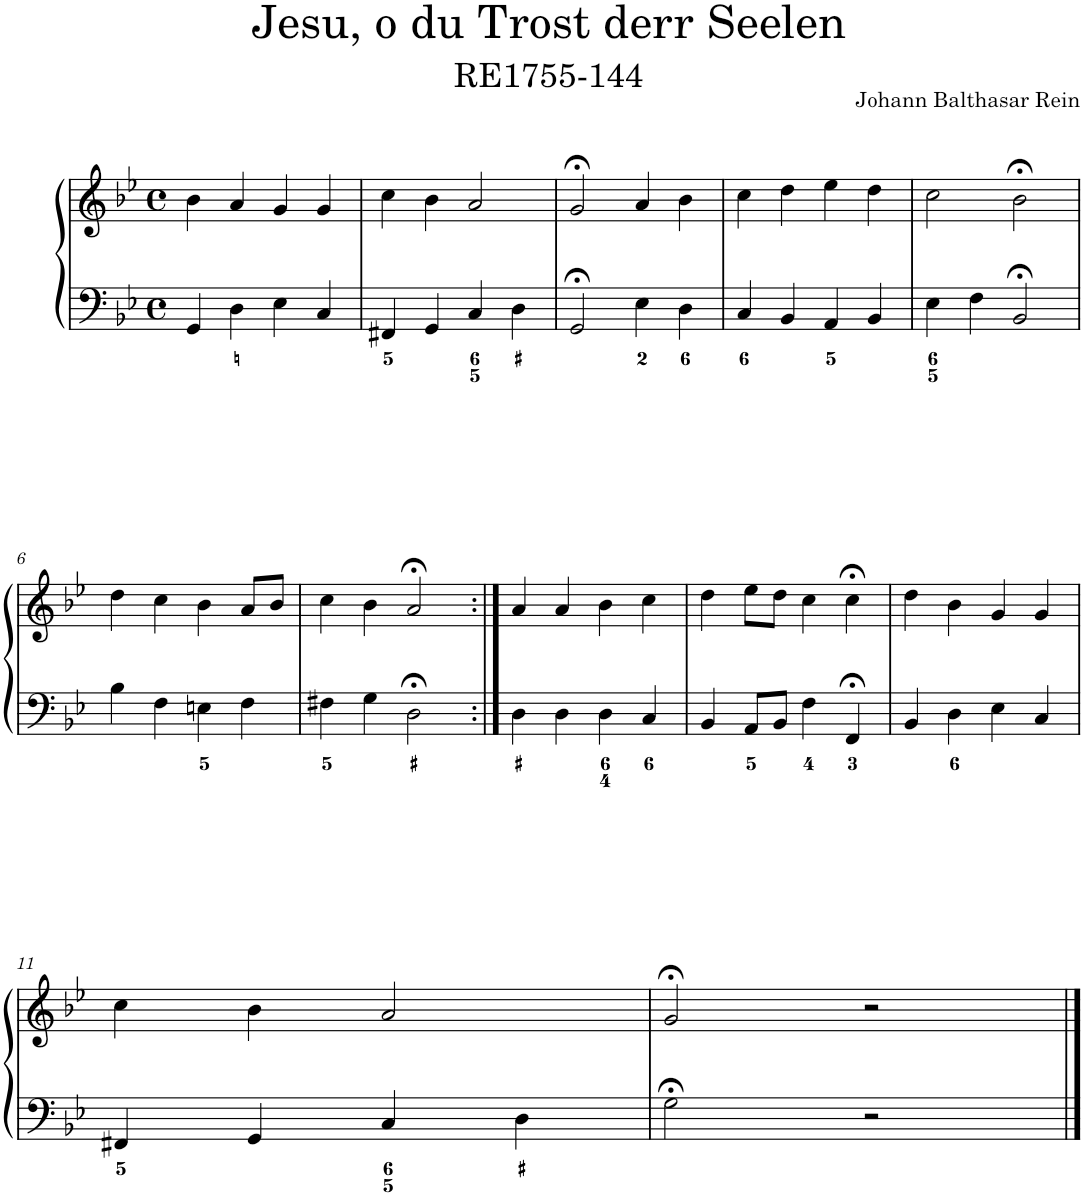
**kern	**kern
*part1	*part1
*staff2	*staff1
*I"Piano	*
*I'Pno.	*
*clefF4	*clefG2
*k[b-e-]	*k[b-e-]
*M4/4	*M4/4
*met(c)	*met(c)
=1	=1
4GG/	4b-\
4D\	4a/
4E-\	4g/
4C/	4g/
=2	=2
4FF#X/	4cc\
4GG/	4b-\
4C/	2a/
4D\	.
=3	=3
2GG;</	2g;</
4E-\	4a/
4D\	4b-\
=4	=4
4C/	4cc\
4BB-/	4dd\
4AA/	4ee-\
4BB-/	4dd\
=5	=5
4E-\	2cc\
4F\	.
2BB-;</	2b-;<\
!!LO:LB:g=z
=6	=6
4B-\	4dd\
4F\	4cc\
4En\	4b-\
4F\	8a/L
.	8b-/J
=7	=7
4F#X\	4cc\
4G\	4b-\
2D;<\	2a;</
=8:|!	=8:|!
4D\	4a/
4D\	4a/
4D\	4b-\
4C/	4cc\
=9	=9
4BB-/	4dd\
8AA/L	8ee-\L
8BB-/J	8dd\J
4F\	4cc\
4FF;</	4cc;<\
=10	=10
4BB-/	4dd\
4D\	4b-\
4E-\	4g/
4C/	4g/
!!LO:LB:g=z
=11	=11
4FF#X/	4cc\
4GG/	4b-\
4C/	2a/
4D\	.
=12	=12
2G;<\	2g;</
2r	2r
==	==
*-	*-
